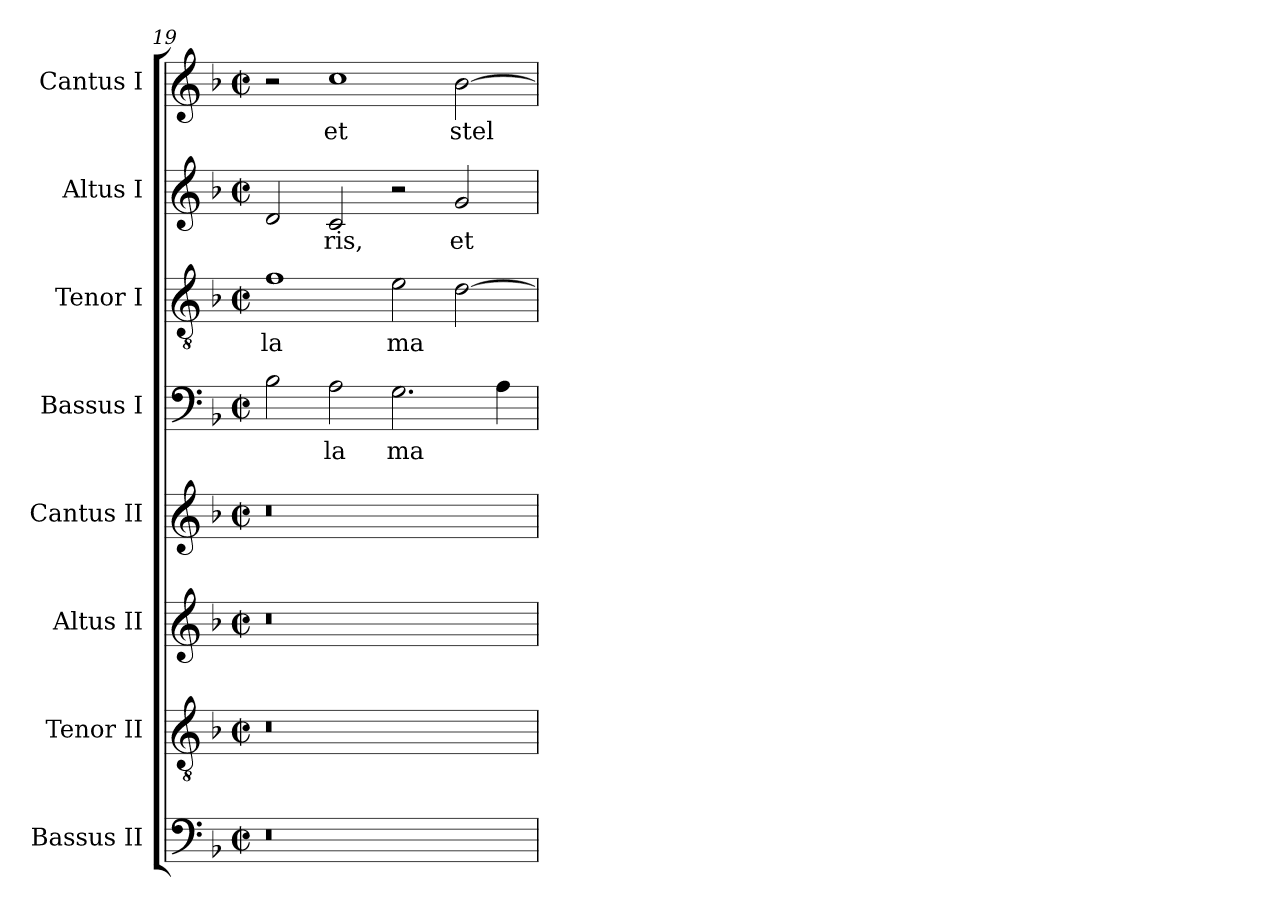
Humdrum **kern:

**kern	**kern	**kern	**kern	**kern	**text	**kern	**text	**kern	**text	**kern	**text
*part8	*part7	*part6	*part5	*part4	*part4	*part3	*part3	*part2	*part2	*part1	*part1
*staff8	*staff7	*staff6	*staff5	*staff4	*staff4	*staff3	*staff3	*staff2	*staff2	*staff1	*staff1
*I"Bassus II	*I"Tenor II	*I"Altus II	*I"Cantus II	*I"Bassus I	*	*I"Tenor I	*	*I"Altus I	*	*I"Cantus I	*
*clefF4	*clefGv2	*clefG2	*clefG2	*clefF4	*	*clefGv2	*	*clefG2	*	*clefG2	*
*k[b-]	*k[b-]	*k[b-]	*k[b-]	*k[b-]	*	*k[b-]	*	*k[b-]	*	*k[b-]	*
*F:	*F:	*F:	*F:	*F:	*	*F:	*	*F:	*	*F:	*
*M2/2	*M2/2	*M2/2	*M2/2	*M2/2	*	*M2/2	*	*M2/2	*	*M2/2	*
*met(c|)	*met(c|)	*met(c|)	*met(c|)	*met(c|)	*	*met(c|)	*	*met(c|)	*	*met(c|)	*
=19	=19	=19	=19	=19	=19	=19	=19	=19	=19	=19	=19
!	!	!	!	!	!	!	!LO:LY:b:cj	!	!	!	!
0r	0r	0r	0r	2B-\	.	1f	la	2d/	.	2r	.
!	!	!	!	!	!LO:LY:b:cj	!	!	!	!LO:LY:b:cj	!	!LO:LY:b:cj
.	.	.	.	2A\	la	.	.	2c/	ris,	1cc	et
!	!	!	!	!	!LO:LY:b	!	!LO:LY:b	!	!	!	!
.	.	.	.	2.G\	ma	2e\	ma	2r	.	.	.
!	!	!	!	!	!	!	!	!	!LO:LY:b:cj	!	!LO:LY:b
.	.	.	.	.	.	[>2d\	.	2g/	et	[>2b-\	stel
.	.	.	.	4A\	.	.	.	.	.	.	.
=	=	=	=	=	=	=	=	=	=	=	=
*-	*-	*-	*-	*-	*-	*-	*-	*-	*-	*-	*-
